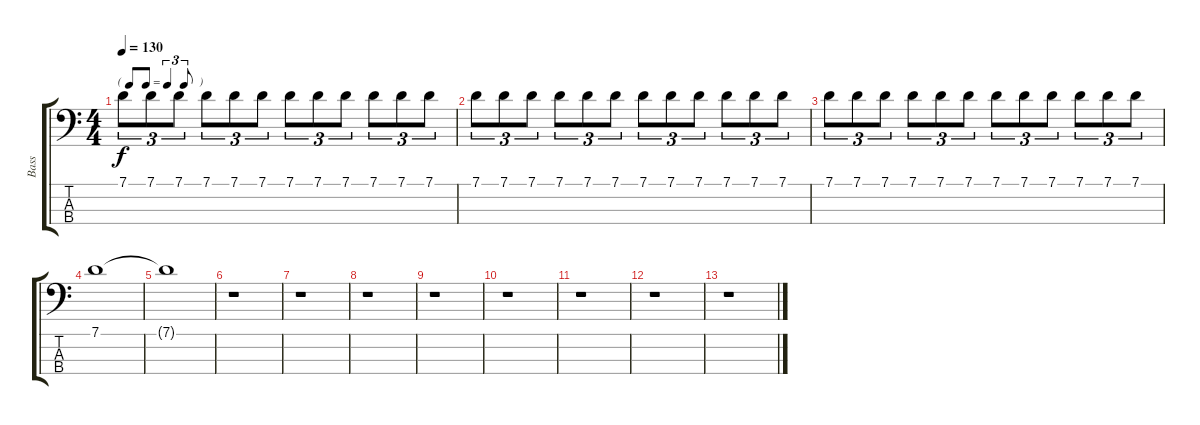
\track ("Bass" "Bass") {instrument electricbassfinger}
\staff {score tabs}
\tuning (G2 D2 A1 E1) {hide}
\ts (4 4)
\tf triplet8th
\tempo 130
\clef f4
\ks c
7.1.8{tu (3 2) dy f} 7.1.8{tu (3 2)} 7.1.8{tu (3 2)} 7.1.8{tu (3 2)} 7.1.8{tu (3 2)} 7.1.8{tu (3 2)} 7.1.8{tu (3 2)} 7.1.8{tu (3 2)} 7.1.8{tu (3 2)} 7.1.8{tu (3 2)} 7.1.8{tu (3 2)} 7.1.8{tu (3 2)} |
7.1.8{tu (3 2)} 7.1.8{tu (3 2)} 7.1.8{tu (3 2)} 7.1.8{tu (3 2)} 7.1.8{tu (3 2)} 7.1.8{tu (3 2)} 7.1.8{tu (3 2)} 7.1.8{tu (3 2)} 7.1.8{tu (3 2)} 7.1.8{tu (3 2)} 7.1.8{tu (3 2)} 7.1.8{tu (3 2)} |
7.1.8{tu (3 2)} 7.1.8{tu (3 2)} 7.1.8{tu (3 2)} 7.1.8{tu (3 2)} 7.1.8{tu (3 2)} 7.1.8{tu (3 2)} 7.1.8{tu (3 2)} 7.1.8{tu (3 2)} 7.1.8{tu (3 2)} 7.1.8{tu (3 2)} 7.1.8{tu (3 2)} 7.1.8{tu (3 2)} |
7.1.1 |
7.1{t}.1 |
r.1 |
r.1 |
r.1 |
r.1 |
r.1 |
r.1 |
r.1 |
r.1
